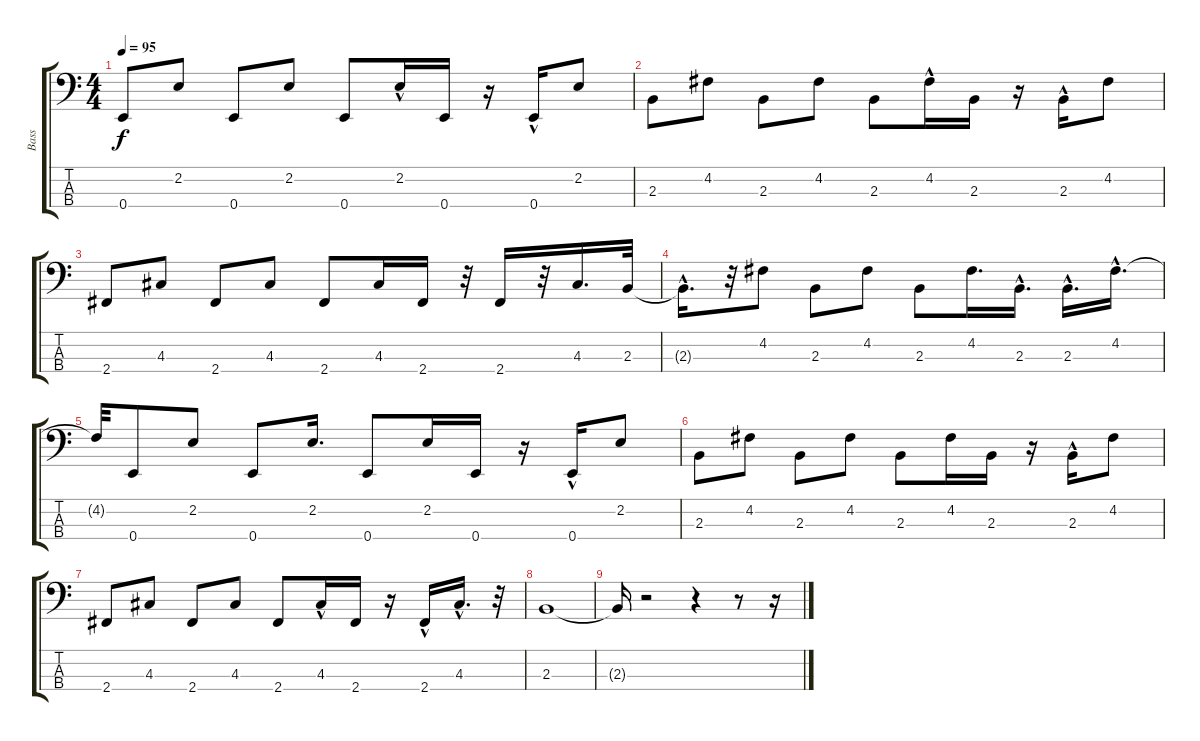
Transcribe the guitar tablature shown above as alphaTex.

\track ("Bass" "Bass") {instrument electricbassfinger}
\staff {score tabs}
\tuning (G2 D2 A1 E1) {hide}
\ts (4 4)
\tempo 95
\clef f4
\ks c
0.4.8{dy f} 2.2.8 0.4.8 2.2.8 0.4.8 2.2{hac}.16 0.4.16 r.16 0.4{hac}.16 2.2.8 |
2.3.8 4.2.8 2.3.8 4.2.8 2.3.8 4.2{hac}.16 2.3.16 r.16 2.3{hac}.16 4.2.8 |
2.4.8 4.3.8 2.4.8 4.3.8 2.4.8 4.3.16 2.4.16 r.32 2.4.16 r.32 4.3.16{d} 2.3.32 |
2.3{hac t}.16{d} r.32 4.2.8 2.3.8 4.2.8 2.3.8 4.2.16{d} 2.3{hac}.16{d} 2.3{hac}.16{d} 4.2{hac}.16{d} |
4.2{t}.32 0.4.8 2.2.8 0.4.8 2.2.16{d} 0.4.8 2.2.16 0.4.16 r.16 0.4{hac}.16 2.2.8 |
2.3.8 4.2.8 2.3.8 4.2.8 2.3.8 4.2.16 2.3.16 r.16 2.3{hac}.16 4.2.8 |
2.4.8 4.3.8 2.4.8 4.3.8 2.4.8 4.3{hac}.16 2.4.16 r.16 2.4{hac}.16 4.3{hac}.16{d} r.32 |
2.3.1 |
2.3{t}.16 r.2 r.4 r.8 r.16
